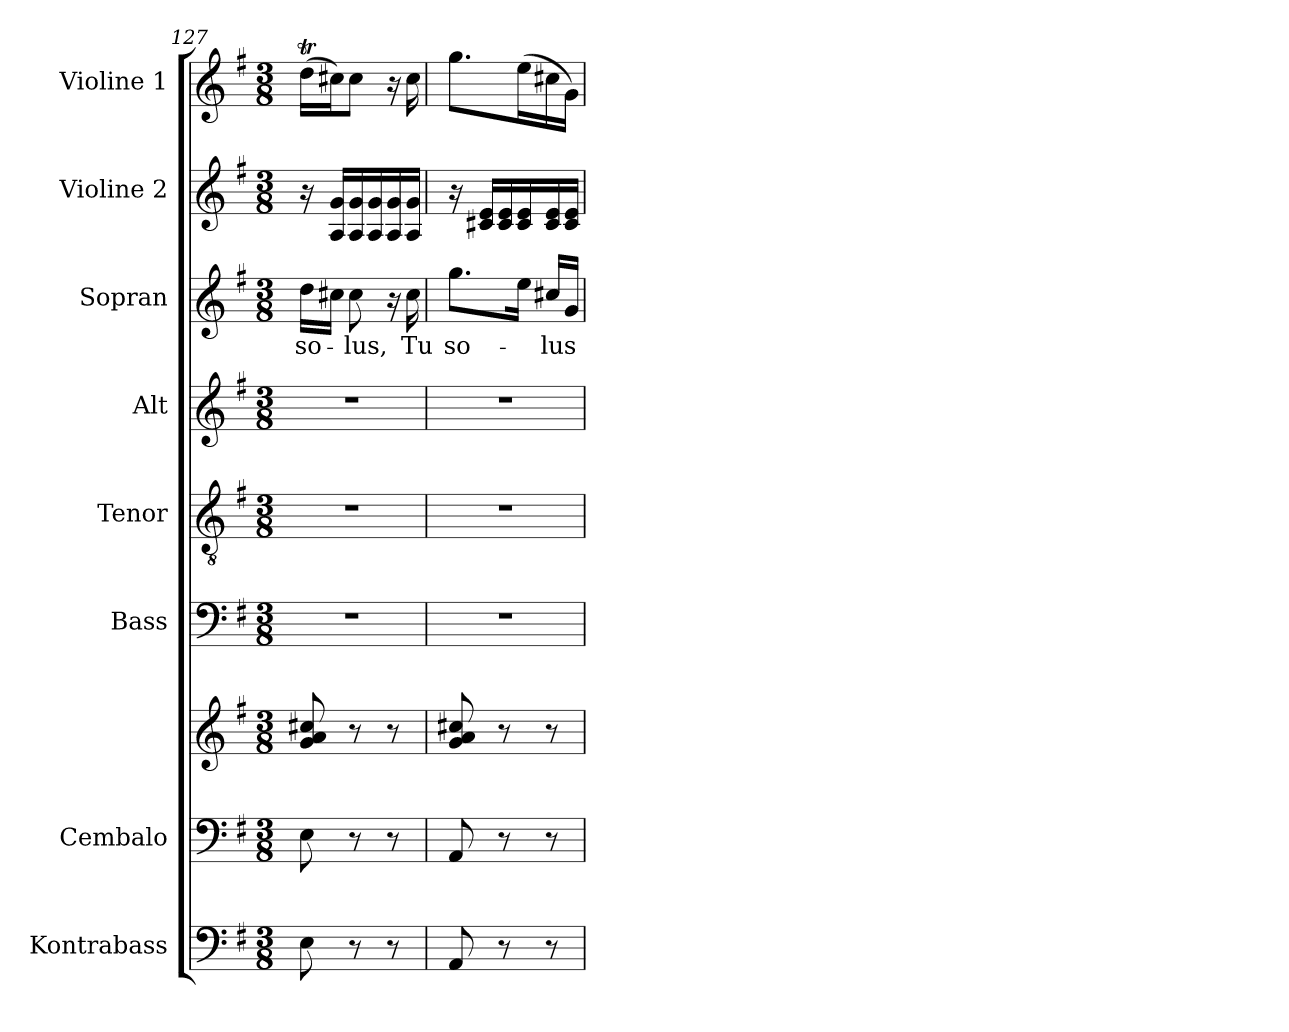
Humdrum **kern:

**kern	**kern	**kern	**kern	**kern	**kern	**kern	**text	**kern	**kern
*part8	*part7	*part7	*part6	*part5	*part4	*part3	*part3	*part2	*part1
*staff9	*staff8	*staff7	*staff6	*staff5	*staff4	*staff3	*staff3	*staff2	*staff1
*I"Kontrabass	*I"Cembalo	*	*I"Bass	*I"Tenor	*I"Alt	*I"Sopran	*	*I"Violine 2	*I"Violine 1
*I'Kb.	*I'Cemb.	*	*I'B.	*I'T.	*I'A.	*I'S.	*	*I'Vl. 2	*I'Vl. 1
*clefF4	*clefF4	*clefG2	*clefF4	*clefGv2	*clefG2	*clefG2	*	*clefG2	*clefG2
*ITrd7c12	*	*	*	*	*	*	*	*	*
*k[f#]	*k[f#]	*k[f#]	*k[f#]	*k[f#]	*k[f#]	*k[f#]	*	*k[f#]	*k[f#]
*G:	*G:	*G:	*G:	*G:	*G:	*G:	*	*G:	*G:
*M3/8	*M3/8	*M3/8	*M3/8	*M3/8	*M3/8	*M3/8	*	*M3/8	*M3/8
=127	=127	=127	=127	=127	=127	=127	=127	=127	=127
!	!	!	!	!	!	!	!LO:LY:b	!	!
8EE\	8E\	8g/ 8a/ 8cc#X/	4.r	4.r	4.r	16dd\LL	so-	16r	(>16ddT\LL
.	.	.	.	.	.	16cc#X\JJ	.	16A/ 16g/LL	16cc#X\J)
!	!	!	!	!	!	!	!LO:LY:b	!	!
8r	8r	8r	.	.	.	8cc#\	-lus,	16A/ 16g/	8cc#\J
.	.	.	.	.	.	.	.	16A/ 16g/	.
8r	8r	8r	.	.	.	16r	.	16A/ 16g/	16r
!	!	!	!	!	!	!	!LO:LY:b	!	!
.	.	.	.	.	.	16cc#\	Tu	16A/ 16g/JJ	16cc#\
=128	=128	=128	=128	=128	=128	=128	=128	=128	=128
!	!	!	!	!	!	!	!LO:LY:b	!	!
8AAA/	8AA/	8g/ 8a/ 8cc#X/	4.r	4.r	4.r	8.gg\L	so-	16r	8.gg\L
.	.	.	.	.	.	.	.	16c#X/ 16e/LL	.
8r	8r	8r	.	.	.	.	.	16c#/ 16e/	.
.	.	.	.	.	.	16ee\Jk	.	16c#/ 16e/	(>16ee\L
!	!	!	!	!	!	!	!LO:LY:b	!	!
8r	8r	8r	.	.	.	16cc#X/LL	-lus	16c#/ 16e/	16cc#X\
.	.	.	.	.	.	16g/JJ	.	16c#/ 16e/JJ	16g\JJ)
=	=	=	=	=	=	=	=	=	=
*-	*-	*-	*-	*-	*-	*-	*-	*-	*-
